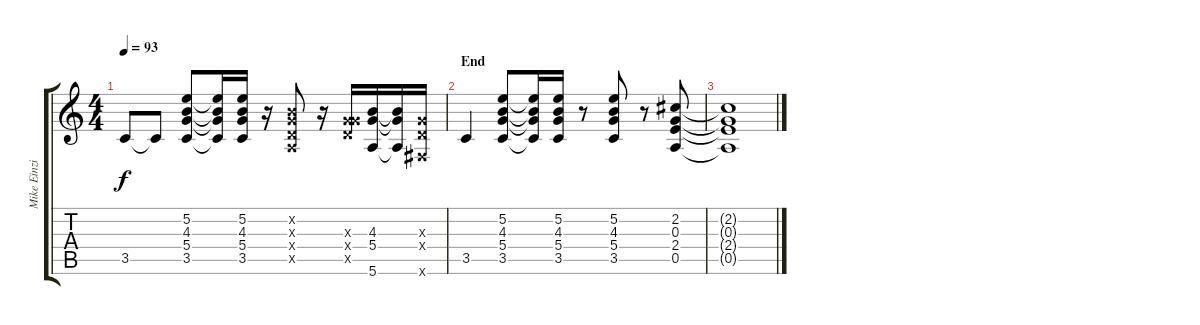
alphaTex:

\track ("Mike Einziger" "Mike Einzi") {instrument acousticguitarsteel}
\staff {score tabs}
\tuning (E4 B3 G3 D3 A2 E2) {hide}
\ts (4 4)
\tempo 93
\clef g2
\ks c
3.5.8{dy f} 3.5{t}.8 (5.2 4.3 5.4 3.5).8 (5.2{t} 4.3{t} 5.4{t} 3.5{t}).16 (5.2 4.3 5.4 3.5).16 r.16 (0.2{x} 0.3{x} 0.4{x} 0.5{x}).8 r.16 (0.3{x} 5.4{x} 5.5{x}).16 (4.3 5.4 5.6).16 (4.3{t} 5.4{t} 5.6{t}).16 (0.3{x} 0.4{x} 2.6{x}).16 |
\section ("" "End")
3.5.4 (5.2 4.3 5.4 3.5).8 (5.2{t} 4.3{t} 5.4{t} 3.5{t}).16 (5.2 4.3 5.4 3.5).16 r.8 (5.2 4.3 5.4 3.5).8 r.8 (2.2 0.3 2.4 0.5).8 |
(2.2{t} 0.3{t} 2.4{t} 0.5{t}).1
